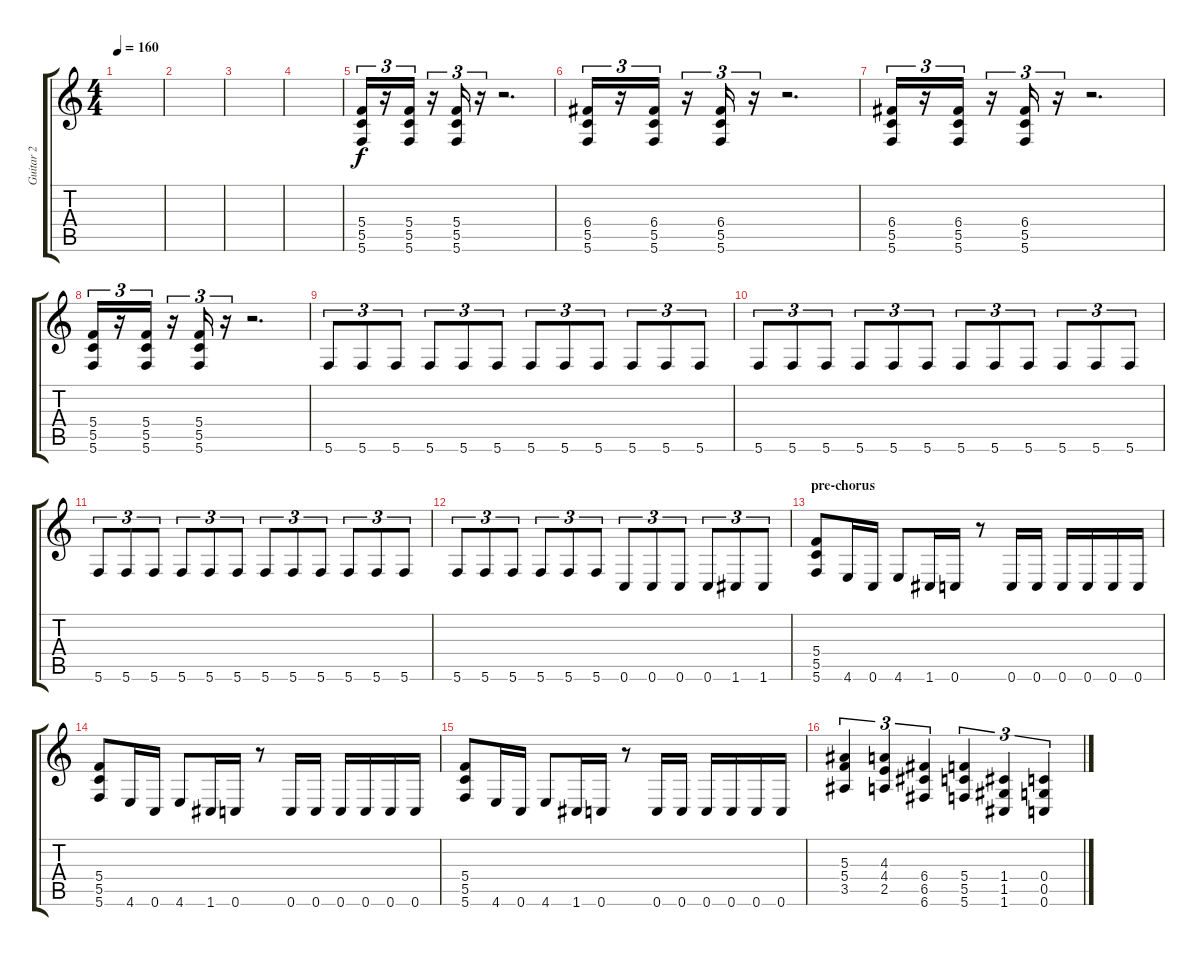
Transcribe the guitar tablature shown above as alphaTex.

\track ("Guitar 2" "Guitar 2") {instrument distortionguitar}
\staff {score tabs}
\tuning (D4 A3 F3 C3 G2 C2) {hide}
\ts (4 4)
\tempo 160
\clef g2
\ks c
|
|
|
|
(5.4 5.5 5.6).16{tu (3 2) volume 15 instrument distortionguitar} r.16{tu (3 2)} (5.4 5.5 5.6).16{tu (3 2)} r.16{tu (3 2)} (5.4 5.5 5.6).16{tu (3 2)} r.16{tu (3 2)} r.2{d} |
(6.4 5.5 5.6).16{tu (3 2)} r.16{tu (3 2)} (6.4 5.5 5.6).16{tu (3 2)} r.16{tu (3 2)} (6.4 5.5 5.6).16{tu (3 2)} r.16{tu (3 2)} r.2{d} |
(6.4 5.5 5.6).16{tu (3 2)} r.16{tu (3 2)} (6.4 5.5 5.6).16{tu (3 2)} r.16{tu (3 2)} (6.4 5.5 5.6).16{tu (3 2)} r.16{tu (3 2)} r.2{d} |
(5.4 5.5 5.6).16{tu (3 2)} r.16{tu (3 2)} (5.4 5.5 5.6).16{tu (3 2)} r.16{tu (3 2)} (5.4 5.5 5.6).16{tu (3 2)} r.16{tu (3 2)} r.2{d} |
5.6.8{tu (3 2)} 5.6.8{tu (3 2)} 5.6.8{tu (3 2)} 5.6.8{tu (3 2)} 5.6.8{tu (3 2)} 5.6.8{tu (3 2)} 5.6.8{tu (3 2)} 5.6.8{tu (3 2)} 5.6.8{tu (3 2)} 5.6.8{tu (3 2)} 5.6.8{tu (3 2)} 5.6.8{tu (3 2)} |
5.6.8{tu (3 2)} 5.6.8{tu (3 2)} 5.6.8{tu (3 2)} 5.6.8{tu (3 2)} 5.6.8{tu (3 2)} 5.6.8{tu (3 2)} 5.6.8{tu (3 2)} 5.6.8{tu (3 2)} 5.6.8{tu (3 2)} 5.6.8{tu (3 2)} 5.6.8{tu (3 2)} 5.6.8{tu (3 2)} |
5.6.8{tu (3 2)} 5.6.8{tu (3 2)} 5.6.8{tu (3 2)} 5.6.8{tu (3 2)} 5.6.8{tu (3 2)} 5.6.8{tu (3 2)} 5.6.8{tu (3 2)} 5.6.8{tu (3 2)} 5.6.8{tu (3 2)} 5.6.8{tu (3 2)} 5.6.8{tu (3 2)} 5.6.8{tu (3 2)} |
5.6.8{tu (3 2)} 5.6.8{tu (3 2)} 5.6.8{tu (3 2)} 5.6.8{tu (3 2)} 5.6.8{tu (3 2)} 5.6.8{tu (3 2)} 0.6.8{tu (3 2)} 0.6.8{tu (3 2)} 0.6.8{tu (3 2)} 0.6.8{tu (3 2)} 1.6.8{tu (3 2)} 1.6.8{tu (3 2)} |
\section ("" "pre-chorus")
(5.4 5.5 5.6).8 4.6.16 0.6.16 4.6.8 1.6.16 0.6.16 r.8 0.6.16 0.6.16 0.6.16 0.6.16 0.6.16 0.6.16 |
(5.4 5.5 5.6).8 4.6.16 0.6.16 4.6.8 1.6.16 0.6.16 r.8 0.6.16 0.6.16 0.6.16 0.6.16 0.6.16 0.6.16 |
(5.4 5.5 5.6).8 4.6.16 0.6.16 4.6.8 1.6.16 0.6.16 r.8 0.6.16 0.6.16 0.6.16 0.6.16 0.6.16 0.6.16 |
(5.3 5.4 3.5).4{tu (3 2)} (4.3 4.4 2.5).4{tu (3 2)} (6.4 6.5 6.6).4{tu (3 2)} (5.4 5.5 5.6).4{tu (3 2)} (1.4 1.5 1.6).4{tu (3 2)} (0.4 0.5 0.6).4{tu (3 2)}
